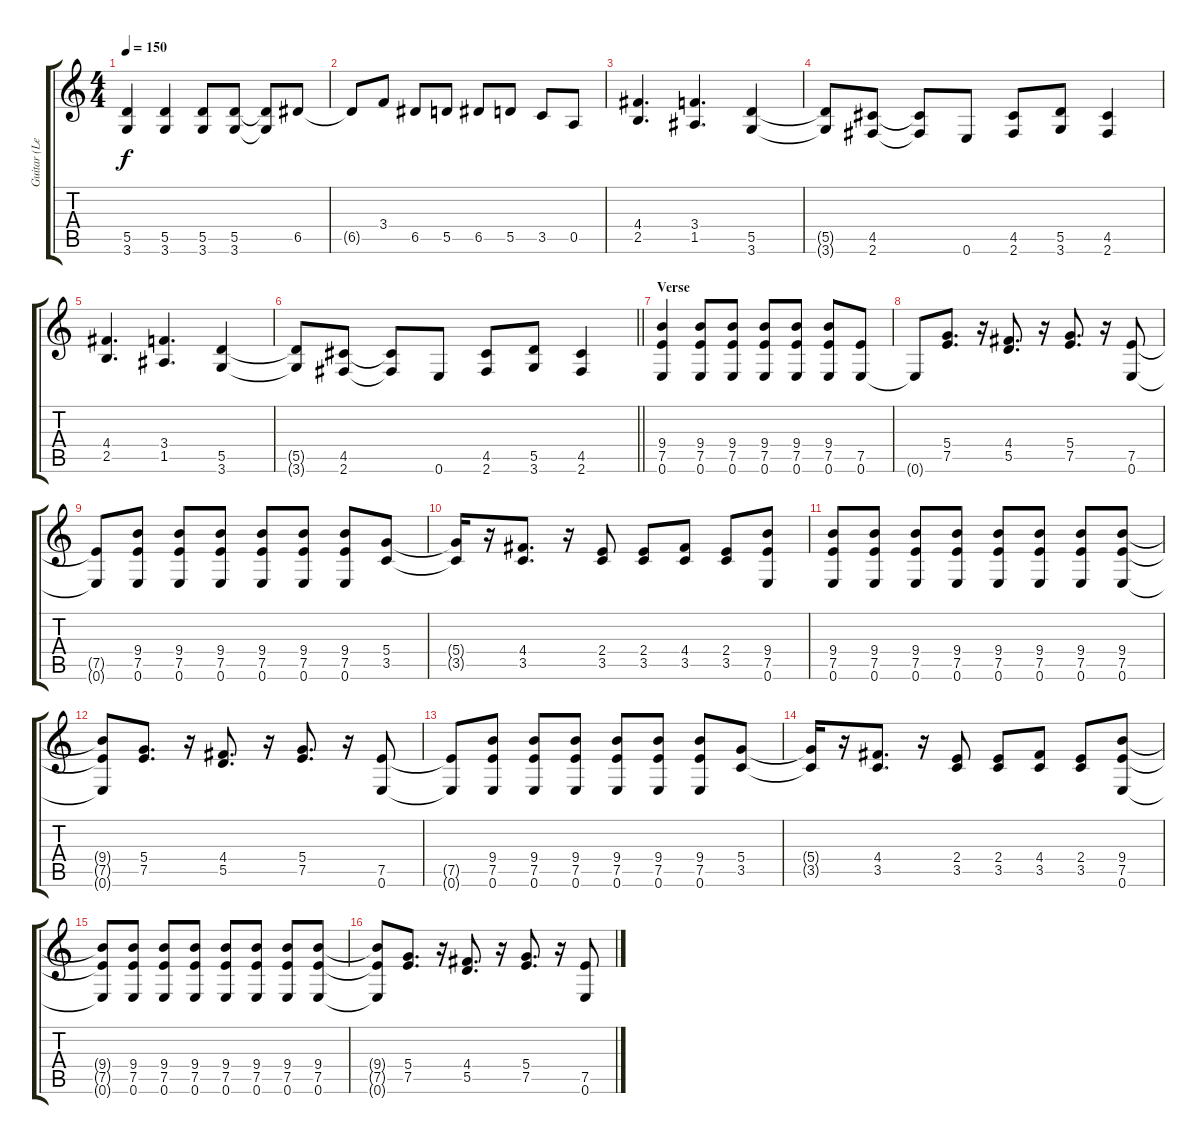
\track ("Guitar (Leon)" "Guitar (Le") {instrument distortionguitar}
\staff {score tabs}
\tuning (E4 B3 G3 D3 A2 E2) {hide}
\ts (4 4)
\tempo 150
\clef g2
\ks c
(5.5 3.6).4{dy f} (5.5 3.6).4 (5.5 3.6).8 (5.5 3.6).8 (5.5{t} 3.6{t}).8 6.5.8 |
6.5{t}.8 3.4.8 6.5.8 5.5.8 6.5.8 5.5.8 3.5.8 0.5.8 |
(4.4 2.5).4{d} (3.4 1.5).4{d} (5.5 3.6).4 |
(5.5{t} 3.6{t}).8 (4.5 2.6).8 (4.5{t} 2.6{t}).8 0.6.8 (4.5 2.6).8 (5.5 3.6).8 (4.5 2.6).4 |
(4.4 2.5).4{d} (3.4 1.5).4{d} (5.5 3.6).4 |
\barLineRight lightlight
(5.5{t} 3.6{t}).8 (4.5 2.6).8 (4.5{t} 2.6{t}).8 0.6.8 (4.5 2.6).8 (5.5 3.6).8 (4.5 2.6).4 |
\section ("" "Verse")
(9.4 7.5 0.6).4 (9.4 7.5 0.6).8 (9.4 7.5 0.6).8 (9.4 7.5 0.6).8 (9.4 7.5 0.6).8 (9.4 7.5 0.6).8 (7.5 0.6).8 |
0.6{t}.8 (5.4 7.5).8{d} r.16 (4.4 5.5).8{d} r.16 (5.4 7.5).8{d} r.16 (7.5 0.6).8 |
(7.5{t} 0.6{t}).8 (9.4 7.5 0.6).8 (9.4 7.5 0.6).8 (9.4 7.5 0.6).8 (9.4 7.5 0.6).8 (9.4 7.5 0.6).8 (9.4 7.5 0.6).8 (5.4 3.5).8 |
(5.4{t} 3.5{t}).16 r.16 (4.4 3.5).8{d} r.16 (2.4 3.5).8 (2.4 3.5).8 (4.4 3.5).8 (2.4 3.5).8 (9.4 7.5 0.6).8 |
(9.4 7.5 0.6).8 (9.4 7.5 0.6).8 (9.4 7.5 0.6).8 (9.4 7.5 0.6).8 (9.4 7.5 0.6).8 (9.4 7.5 0.6).8 (9.4 7.5 0.6).8 (9.4 7.5 0.6).8 |
(9.4{t} 7.5{t} 0.6{t}).8 (5.4 7.5).8{d} r.16 (4.4 5.5).8{d} r.16 (5.4 7.5).8{d} r.16 (7.5 0.6).8 |
(7.5{t} 0.6{t}).8 (9.4 7.5 0.6).8 (9.4 7.5 0.6).8 (9.4 7.5 0.6).8 (9.4 7.5 0.6).8 (9.4 7.5 0.6).8 (9.4 7.5 0.6).8 (5.4 3.5).8 |
(5.4{t} 3.5{t}).16 r.16 (4.4 3.5).8{d} r.16 (2.4 3.5).8 (2.4 3.5).8 (4.4 3.5).8 (2.4 3.5).8 (9.4 7.5 0.6).8 |
(9.4{t} 7.5{t} 0.6{t}).8 (9.4 7.5 0.6).8 (9.4 7.5 0.6).8 (9.4 7.5 0.6).8 (9.4 7.5 0.6).8 (9.4 7.5 0.6).8 (9.4 7.5 0.6).8 (9.4 7.5 0.6).8 |
(9.4{t} 7.5{t} 0.6{t}).8 (5.4 7.5).8{d} r.16 (4.4 5.5).8{d} r.16 (5.4 7.5).8{d} r.16 (7.5 0.6).8
